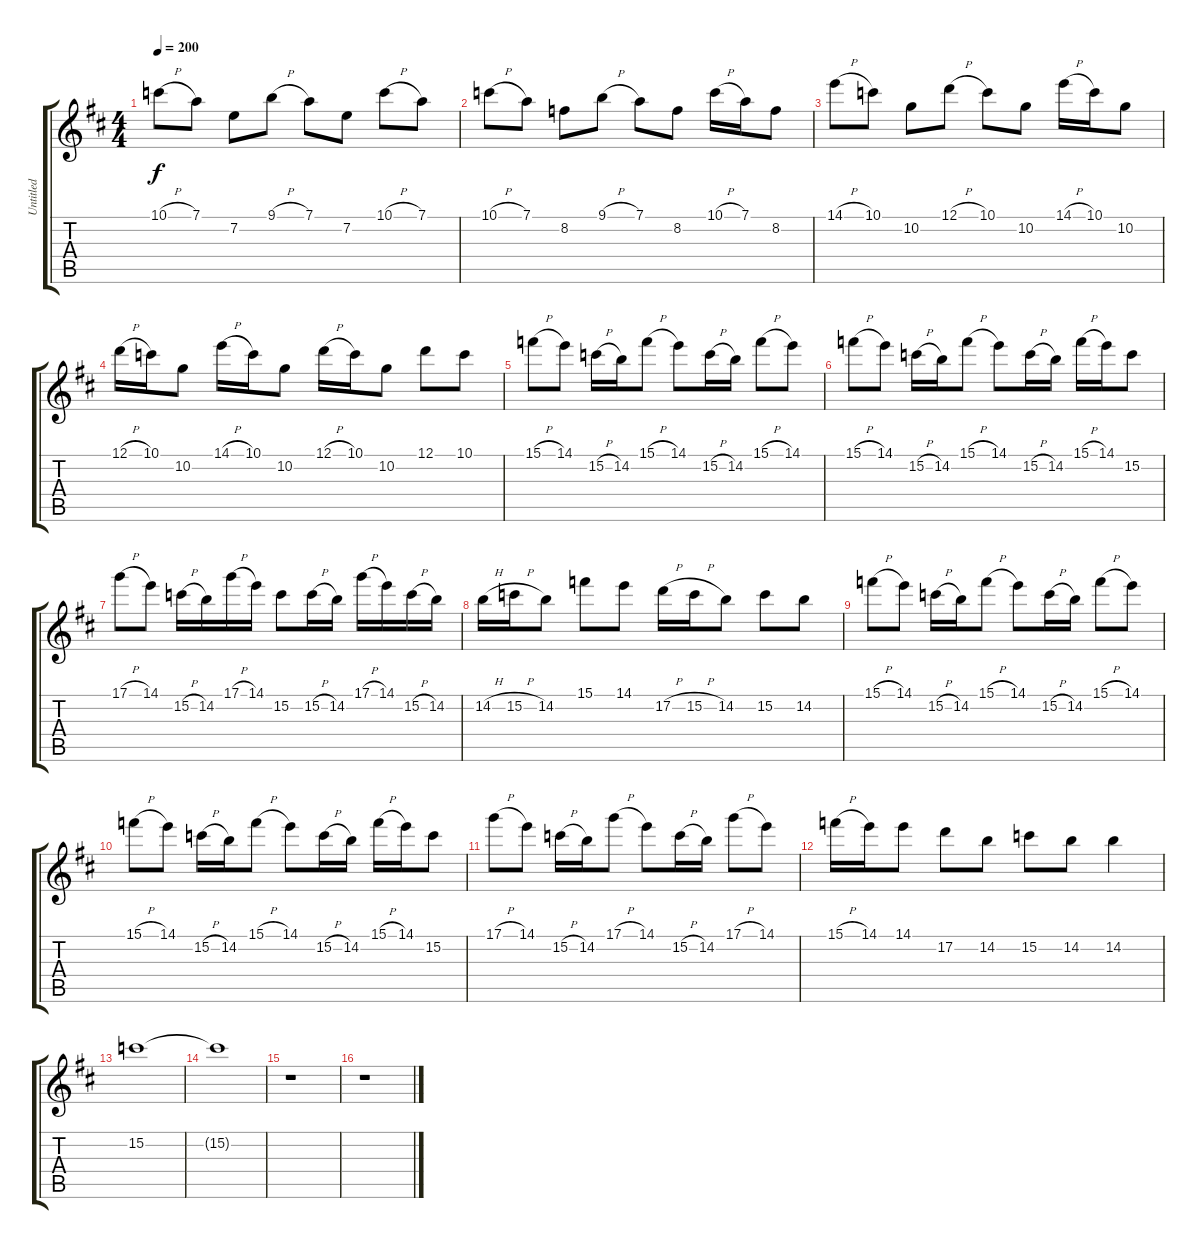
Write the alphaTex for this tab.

\track ("Untitled" "Untitled") {instrument distortionguitar}
\staff {score tabs}
\tuning (D4 A3 F3 C3 G2 D2) {hide}
\ts (4 4)
\tempo 200
\clef g2
\ks d
10.1{h}.8{dy f} 7.1.8 7.2.8 9.1{h}.8 7.1.8 7.2.8 10.1{h}.8 7.1.8 |
10.1{h}.8 7.1.8 8.2.8 9.1{h}.8 7.1.8 8.2.8 10.1{h}.16 7.1.16 8.2.8 |
14.1{h}.8 10.1.8 10.2.8 12.1{h}.8 10.1.8 10.2.8 14.1{h}.16 10.1.16 10.2.8 |
12.1{h}.16 10.1.16 10.2.8 14.1{h}.16 10.1.16 10.2.8 12.1{h}.16 10.1.16 10.2.8 12.1.8 10.1.8 |
15.1{h}.8 14.1.8 15.2{h}.16 14.2.16 15.1{h}.8 14.1.8 15.2{h}.16 14.2.16 15.1{h}.8 14.1.8 |
15.1{h}.8 14.1.8 15.2{h}.16 14.2.16 15.1{h}.8 14.1.8 15.2{h}.16 14.2.16 15.1{h}.16 14.1.16 15.2.8 |
17.1{h}.8 14.1.8 15.2{h}.16 14.2.16 17.1{h}.16 14.1.16 15.2.8 15.2{h}.16 14.2.16 17.1{h}.16 14.1.16 15.2{h}.16 14.2.16 |
14.2{h}.16 15.2{h}.16 14.2.8 15.1.8 14.1.8 17.2{h}.16 15.2{h}.16 14.2.8 15.2.8 14.2.8 |
15.1{h}.8 14.1.8 15.2{h}.16 14.2.16 15.1{h}.8 14.1.8 15.2{h}.16 14.2.16 15.1{h}.8 14.1.8 |
15.1{h}.8 14.1.8 15.2{h}.16 14.2.16 15.1{h}.8 14.1.8 15.2{h}.16 14.2.16 15.1{h}.16 14.1.16 15.2.8 |
17.1{h}.8 14.1.8 15.2{h}.16 14.2.16 17.1{h}.8 14.1.8 15.2{h}.16 14.2.16 17.1{h}.8 14.1.8 |
15.1{h}.16 14.1.16 14.1.8 17.2.8 14.2.8 15.2.8 14.2.8 14.2.4 |
15.2.1 |
15.2{t}.1 |
r.1 |
r.1
